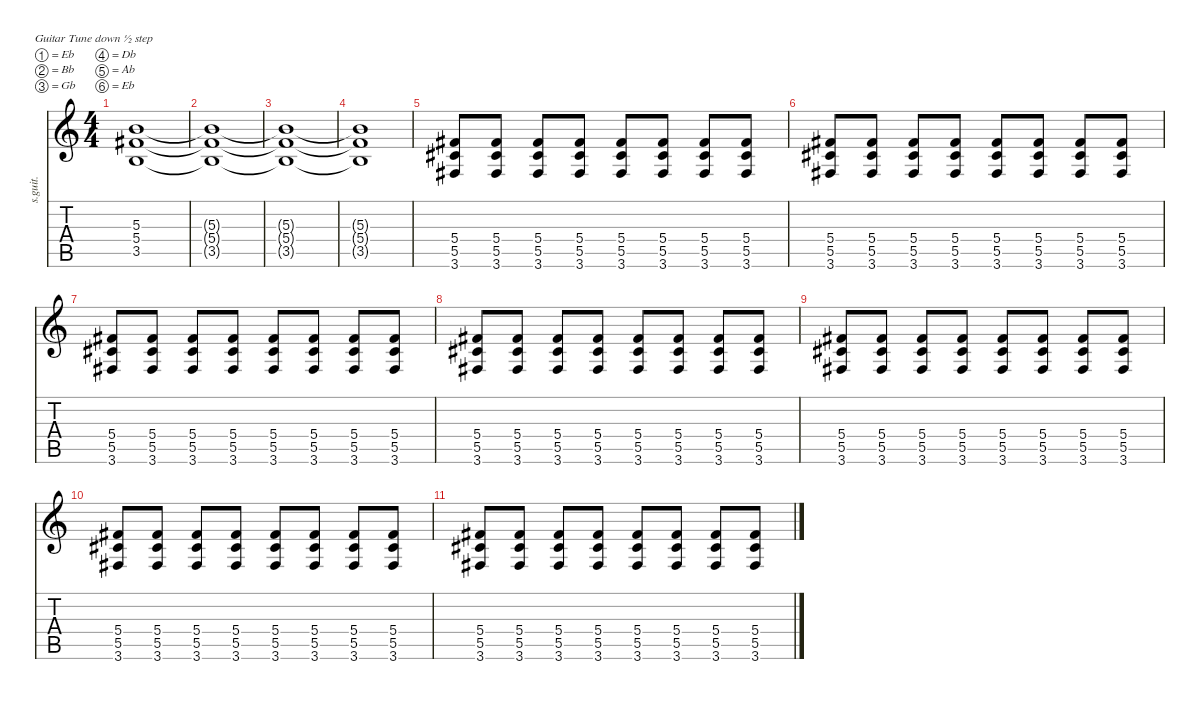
\defaultSystemsLayout 4
\hideDynamics
\bracketExtendMode nobrackets
\track ("" "s.guit.") {instrument distortionguitar}
\staff {score tabs}
\tuning (Eb4 Bb3 Gb3 Db3 Ab2 Eb2)
\ts (4 4)
\tempo (184 hide)
\clef g2
\ks c
(5.3{t} 5.4{t acc #} 3.5{t}).1{dy f} |
(5.3{t} 5.4{t acc #} 3.5{t}).1 |
(5.3{t} 5.4{t acc #} 3.5{t}).1 |
(5.3{t} 5.4{t acc #} 3.5{t}).1 |
(5.4{acc #} 5.5{acc #} 3.6{acc #}).8 (5.4{acc #} 5.5{acc #} 3.6{acc #}).8 (5.4{acc #} 5.5{acc #} 3.6{acc #}).8 (5.4{acc #} 5.5{acc #} 3.6{acc #}).8 (5.4{acc #} 5.5{acc #} 3.6{acc #}).8 (5.4{acc #} 5.5{acc #} 3.6{acc #}).8 (5.4{acc #} 5.5{acc #} 3.6{acc #}).8 (5.4{acc #} 5.5{acc #} 3.6{acc #}).8 |
(5.4{acc #} 5.5{acc #} 3.6{acc #}).8 (5.4{acc #} 5.5{acc #} 3.6{acc #}).8 (5.4{acc #} 5.5{acc #} 3.6{acc #}).8 (5.4{acc #} 5.5{acc #} 3.6{acc #}).8 (5.4{acc #} 5.5{acc #} 3.6{acc #}).8 (5.4{acc #} 5.5{acc #} 3.6{acc #}).8 (5.4{acc #} 5.5{acc #} 3.6{acc #}).8 (5.4{acc #} 5.5{acc #} 3.6{acc #}).8 |
(5.4{acc #} 5.5{acc #} 3.6{acc #}).8 (5.4{acc #} 5.5{acc #} 3.6{acc #}).8 (5.4{acc #} 5.5{acc #} 3.6{acc #}).8 (5.4{acc #} 5.5{acc #} 3.6{acc #}).8 (5.4{acc #} 5.5{acc #} 3.6{acc #}).8 (5.4{acc #} 5.5{acc #} 3.6{acc #}).8 (5.4{acc #} 5.5{acc #} 3.6{acc #}).8 (5.4{acc #} 5.5{acc #} 3.6{acc #}).8 |
(5.4{acc #} 5.5{acc #} 3.6{acc #}).8 (5.4{acc #} 5.5{acc #} 3.6{acc #}).8 (5.4{acc #} 5.5{acc #} 3.6{acc #}).8 (5.4{acc #} 5.5{acc #} 3.6{acc #}).8 (5.4{acc #} 5.5{acc #} 3.6{acc #}).8 (5.4{acc #} 5.5{acc #} 3.6{acc #}).8 (5.4{acc #} 5.5{acc #} 3.6{acc #}).8 (5.4{acc #} 5.5{acc #} 3.6{acc #}).8 |
(5.4{acc #} 5.5{acc #} 3.6{acc #}).8 (5.4{acc #} 5.5{acc #} 3.6{acc #}).8 (5.4{acc #} 5.5{acc #} 3.6{acc #}).8 (5.4{acc #} 5.5{acc #} 3.6{acc #}).8 (5.4{acc #} 5.5{acc #} 3.6{acc #}).8 (5.4{acc #} 5.5{acc #} 3.6{acc #}).8 (5.4{acc #} 5.5{acc #} 3.6{acc #}).8 (5.4{acc #} 5.5{acc #} 3.6{acc #}).8 |
(5.4{acc #} 5.5{acc #} 3.6{acc #}).8 (5.4{acc #} 5.5{acc #} 3.6{acc #}).8 (5.4{acc #} 5.5{acc #} 3.6{acc #}).8 (5.4{acc #} 5.5{acc #} 3.6{acc #}).8 (5.4{acc #} 5.5{acc #} 3.6{acc #}).8 (5.4{acc #} 5.5{acc #} 3.6{acc #}).8 (5.4{acc #} 5.5{acc #} 3.6{acc #}).8 (5.4{acc #} 5.5{acc #} 3.6{acc #}).8 |
(5.4{acc #} 5.5{acc #} 3.6{acc #}).8 (5.4{acc #} 5.5{acc #} 3.6{acc #}).8 (5.4{acc #} 5.5{acc #} 3.6{acc #}).8 (5.4{acc #} 5.5{acc #} 3.6{acc #}).8 (5.4{acc #} 5.5{acc #} 3.6{acc #}).8 (5.4{acc #} 5.5{acc #} 3.6{acc #}).8 (5.4{acc #} 5.5{acc #} 3.6{acc #}).8 (5.4{acc #} 5.5{acc #} 3.6{acc #}).8
